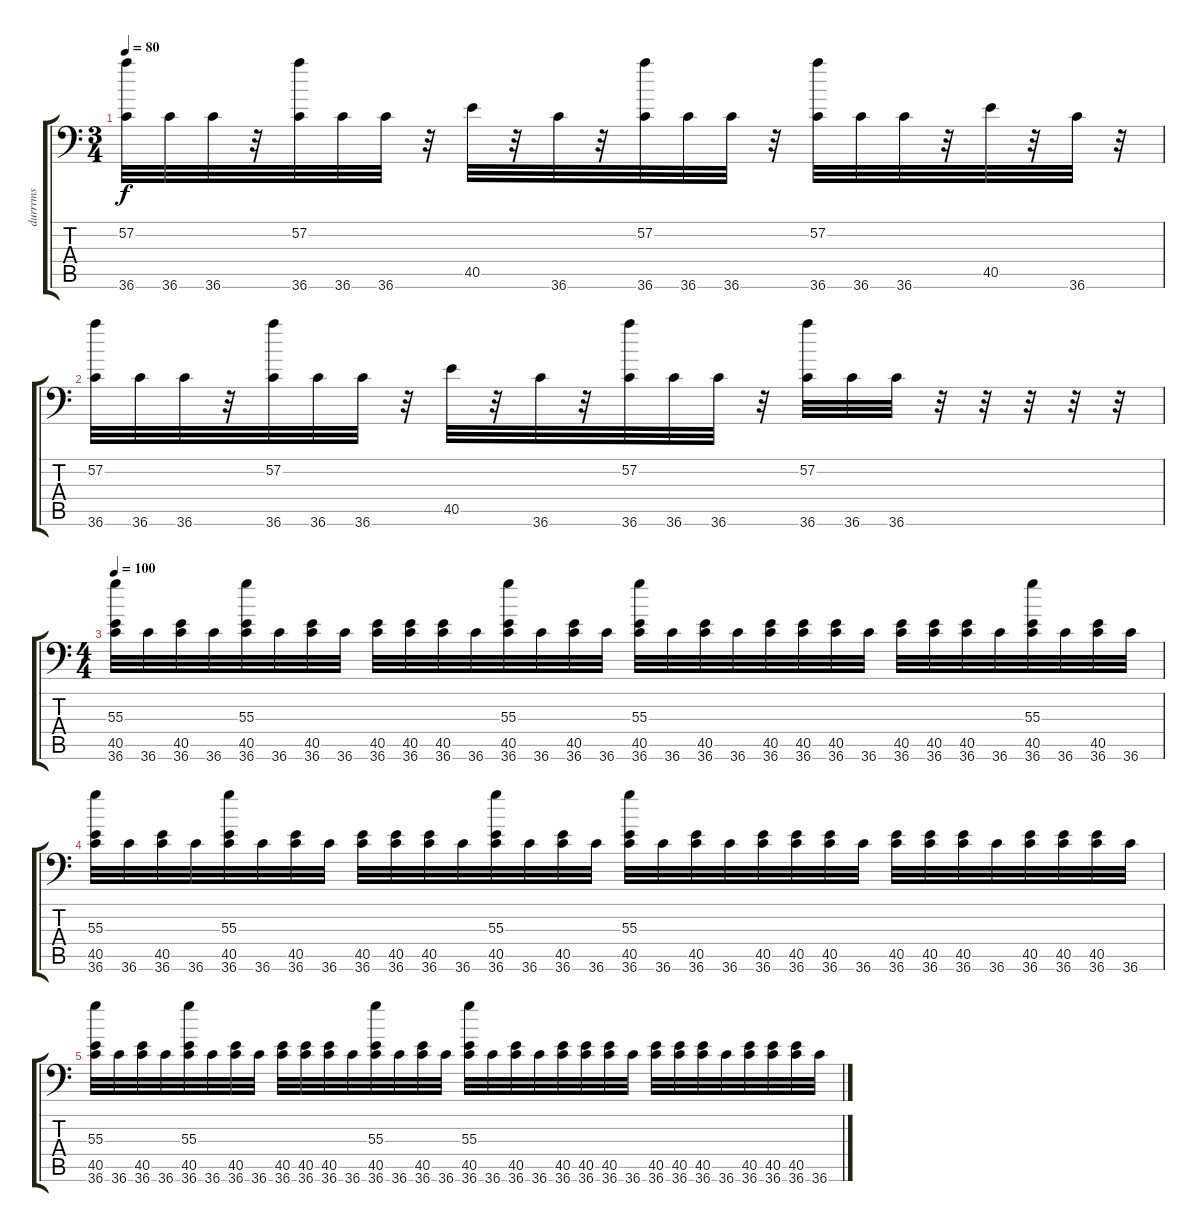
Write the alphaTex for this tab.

\track ("durrrms" "durrrms") {instrument acousticgrandpiano}
\staff {score tabs}
\tuning (C-1 C-1 C-1 C-1 C-1 C-1) {hide}
\ts (3 4)
\tempo 80
\clef f4
\ks c
(57.2 36.6).32{dy f} 36.6.32 36.6.32 r.32 (57.2 36.6).32 36.6.32 36.6.32 r.32 40.5.32 r.32 36.6.32 r.32 (57.2 36.6).32 36.6.32 36.6.32 r.32 (57.2 36.6).32 36.6.32 36.6.32 r.32 40.5.32 r.32 36.6.32 r.32 |
(57.2 36.6).32 36.6.32 36.6.32 r.32 (57.2 36.6).32 36.6.32 36.6.32 r.32 40.5.32 r.32 36.6.32 r.32 (57.2 36.6).32 36.6.32 36.6.32 r.32 (57.2 36.6).32 36.6.32 36.6.32 r.32 r.32 r.32 r.32 r.32 |
\ts (4 4)
\tempo 100
(55.3 40.5 36.6).32 36.6.32 (40.5 36.6).32 36.6.32 (55.3 40.5 36.6).32 36.6.32 (40.5 36.6).32 36.6.32 (40.5 36.6).32 (40.5 36.6).32 (40.5 36.6).32 36.6.32 (55.3 40.5 36.6).32 36.6.32 (40.5 36.6).32 36.6.32 (55.3 40.5 36.6).32 36.6.32 (40.5 36.6).32 36.6.32 (40.5 36.6).32 (40.5 36.6).32 (40.5 36.6).32 36.6.32 (40.5 36.6).32 (40.5 36.6).32 (40.5 36.6).32 36.6.32 (55.3 40.5 36.6).32 36.6.32 (40.5 36.6).32 36.6.32 |
(55.3 40.5 36.6).32 36.6.32 (40.5 36.6).32 36.6.32 (55.3 40.5 36.6).32 36.6.32 (40.5 36.6).32 36.6.32 (40.5 36.6).32 (40.5 36.6).32 (40.5 36.6).32 36.6.32 (55.3 40.5 36.6).32 36.6.32 (40.5 36.6).32 36.6.32 (55.3 40.5 36.6).32 36.6.32 (40.5 36.6).32 36.6.32 (40.5 36.6).32 (40.5 36.6).32 (40.5 36.6).32 36.6.32 (40.5 36.6).32 (40.5 36.6).32 (40.5 36.6).32 36.6.32 (40.5 36.6).32 (40.5 36.6).32 (40.5 36.6).32 36.6.32 |
(55.3 40.5 36.6).32 36.6.32 (40.5 36.6).32 36.6.32 (55.3 40.5 36.6).32 36.6.32 (40.5 36.6).32 36.6.32 (40.5 36.6).32 (40.5 36.6).32 (40.5 36.6).32 36.6.32 (55.3 40.5 36.6).32 36.6.32 (40.5 36.6).32 36.6.32 (55.3 40.5 36.6).32 36.6.32 (40.5 36.6).32 36.6.32 (40.5 36.6).32 (40.5 36.6).32 (40.5 36.6).32 36.6.32 (40.5 36.6).32 (40.5 36.6).32 (40.5 36.6).32 36.6.32 (40.5 36.6).32 (40.5 36.6).32 (40.5 36.6).32 36.6.32
